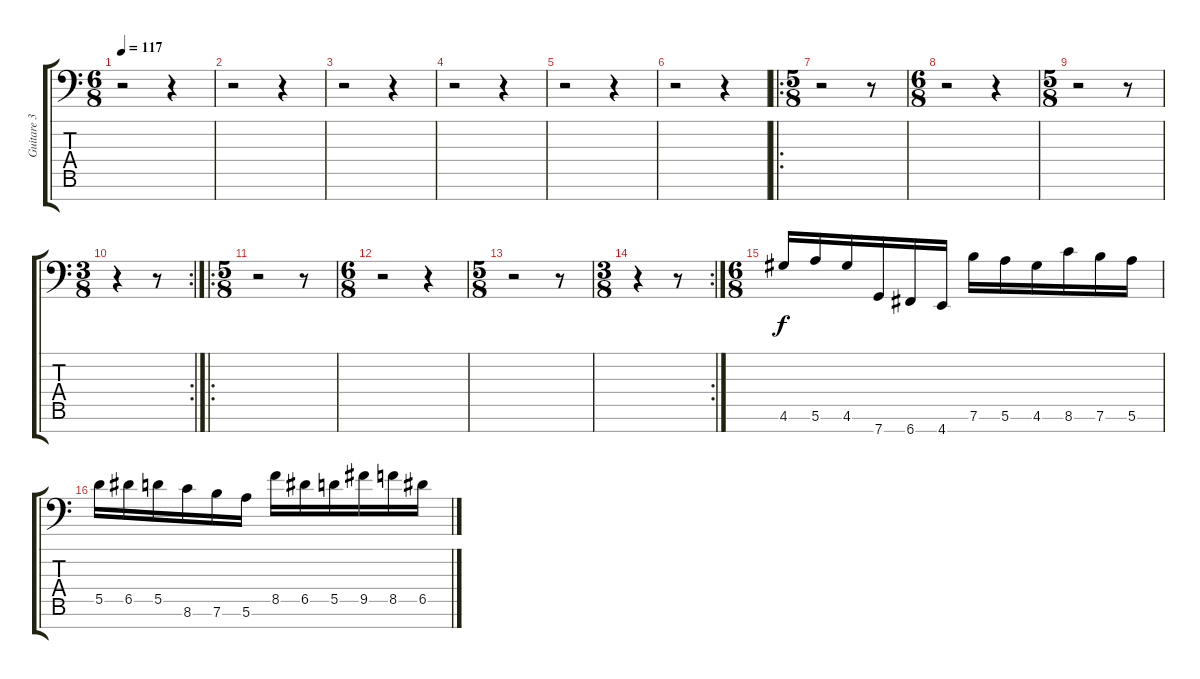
\track ("Guitare 3" "Guitare 3") {instrument distortionguitar}
\staff {score tabs}
\tuning (E4 B3 G3 D3 A2 E2 C-1) {hide}
\ts (6 8)
\tempo 117
\clef f4
\ks c
r.2{dy f} r.4 |
r.2 r.4 |
r.2 r.4 |
r.2 r.4 |
r.2 r.4 |
r.2 r.4 |
\ro
\ts (5 8)
r.2 r.8 |
\ts (6 8)
r.2 r.4 |
\ts (5 8)
r.2 r.8 |
\rc 2
\ts (3 8)
r.4 r.8 |
\ro
\ts (5 8)
r.2 r.8 |
\ts (6 8)
r.2 r.4 |
\ts (5 8)
r.2 r.8 |
\rc 2
\ts (3 8)
r.4 r.8 |
\ts (6 8)
4.6.16 5.6.16 4.6.16 7.7.16 6.7.16 4.7.16 7.6.16 5.6.16 4.6.16 8.6.16 7.6.16 5.6.16 |
5.5.16 6.5.16 5.5.16 8.6.16 7.6.16 5.6.16 8.5.16 6.5.16 5.5.16 9.5.16 8.5.16 6.5.16
